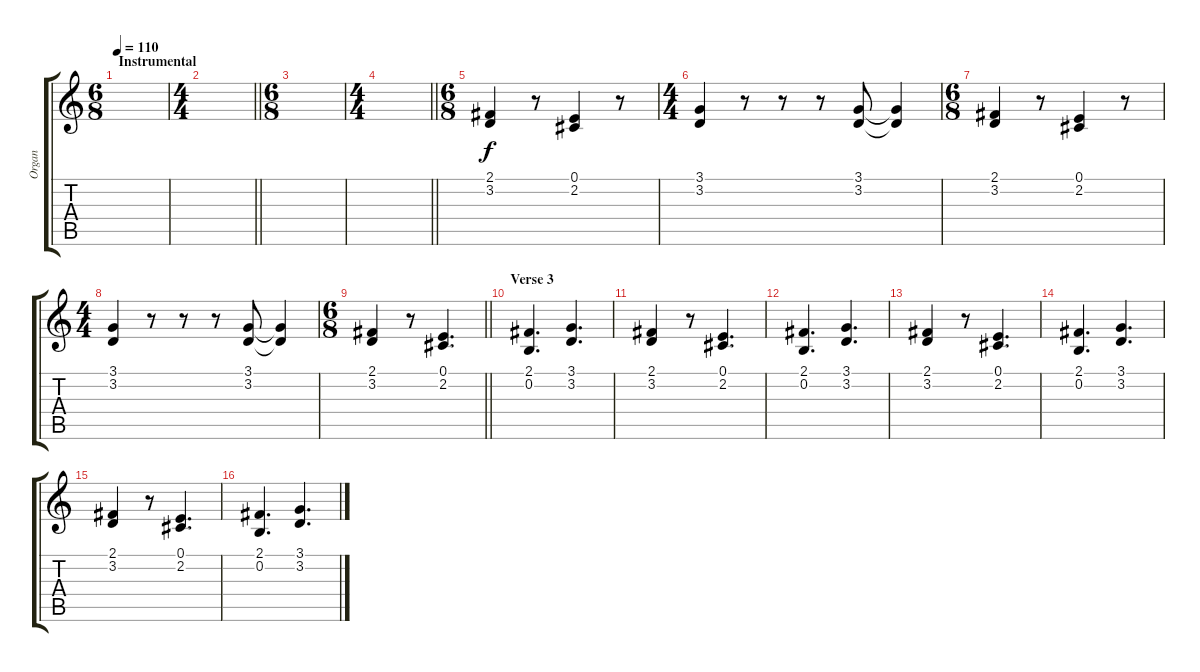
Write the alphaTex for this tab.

\track ("Organ" "Organ") {instrument drawbarorgan}
\staff {score tabs}
\tuning (E4 B3 G3 D3 A2 E2) {hide}
\ts (6 8)
\section ("" "Instrumental")
\tempo 110
\clef g2
\ks c
|
\ts (4 4)
\barLineRight lightlight
|
\ts (6 8)
|
\ts (4 4)
\barLineRight lightlight
|
\ts (6 8)
(2.1 3.2).4 r.8 (0.1 2.2).4 r.8 |
\ts (4 4)
(3.1 3.2).4 r.8 r.8 r.8 (3.1 3.2).8 (3.1{t} 3.2{t}).4 |
\ts (6 8)
(2.1 3.2).4 r.8 (0.1 2.2).4 r.8 |
\ts (4 4)
(3.1 3.2).4 r.8 r.8 r.8 (3.1 3.2).8 (3.1{t} 3.2{t}).4 |
\ts (6 8)
\barLineRight lightlight
(2.1 3.2).4 r.8 (0.1 2.2).4{d} |
\section ("" "Verse 3")
(2.1 0.2).4{d} (3.1 3.2).4{d} |
(2.1 3.2).4 r.8 (0.1 2.2).4{d} |
(2.1 0.2).4{d} (3.1 3.2).4{d} |
(2.1 3.2).4 r.8 (0.1 2.2).4{d} |
(2.1 0.2).4{d} (3.1 3.2).4{d} |
(2.1 3.2).4 r.8 (0.1 2.2).4{d} |
(2.1 0.2).4{d} (3.1 3.2).4{d}
